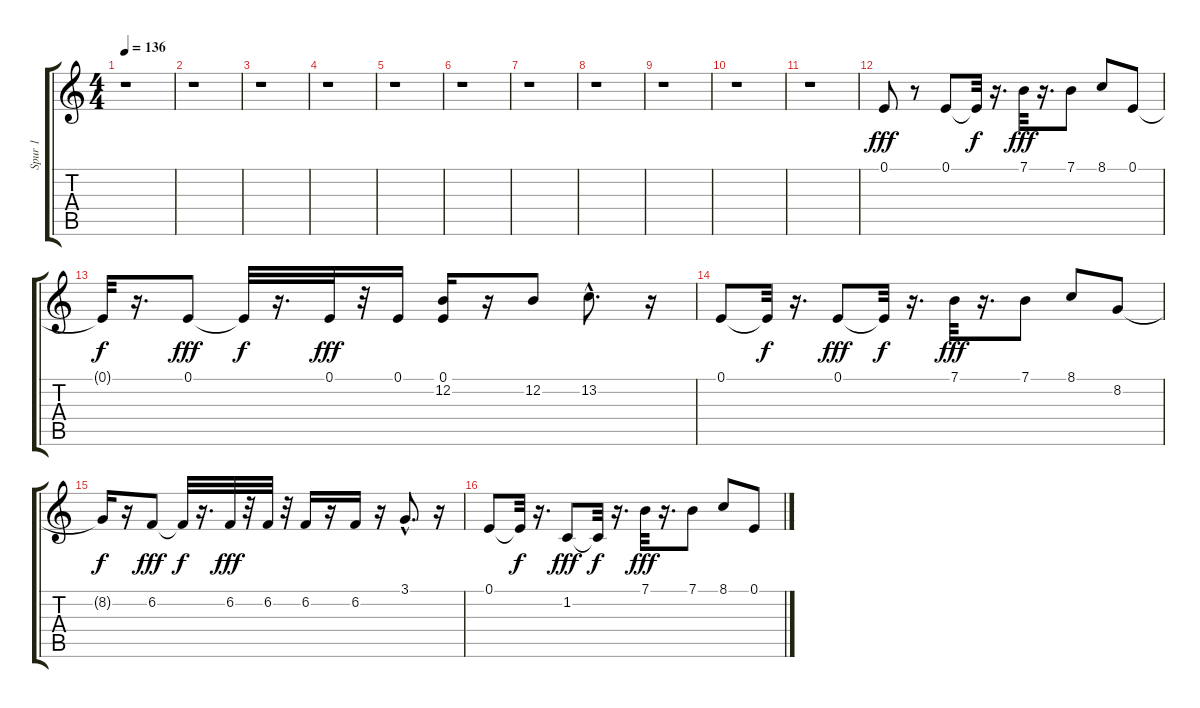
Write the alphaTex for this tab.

\track ("Spur 1" "Spur 1") {instrument orchestralharp}
\staff {score tabs}
\tuning (E4 B3 G3 D3 A2 E2) {hide}
\ts (4 4)
\tempo 136
\clef g2
\ks c
r.1{dy fff} |
r.1 |
r.1 |
r.1 |
r.1 |
r.1 |
r.1 |
r.1 |
r.1 |
r.1 |
r.1 |
0.1.8 r.8 0.1.8 0.1{t}.32{dy f} r.16{d} 7.1.32{dy fff} r.16{d} 7.1.8 8.1.8 0.1.8 |
0.1{t}.32{dy f} r.16{d} 0.1.8{dy fff} 0.1{t}.32{dy f} r.16{d} 0.1.32{dy fff} r.32 0.1.16 (0.1 12.2).16 r.16 12.2.8 13.2{hac}.8{d} r.16 |
0.1.8 0.1{t}.32{dy f} r.16{d} 0.1.8{dy fff} 0.1{t}.32{dy f} r.16{d} 7.1.32{dy fff} r.16{d} 7.1.8 8.1.8 8.2.8 |
8.2{t}.16{dy f} r.16 6.2.8{dy fff} 6.2{t}.32{dy f} r.16{d} 6.2.32{dy fff} r.32 6.2.32 r.32 6.2.16 r.16 6.2.16 r.16 3.1{hac}.8{d} r.16 |
0.1.8 0.1{t}.32{dy f} r.16{d} 1.2.8{dy fff} 1.2{t}.32{dy f} r.16{d} 7.1.32{dy fff} r.16{d} 7.1.8 8.1.8 0.1.8
